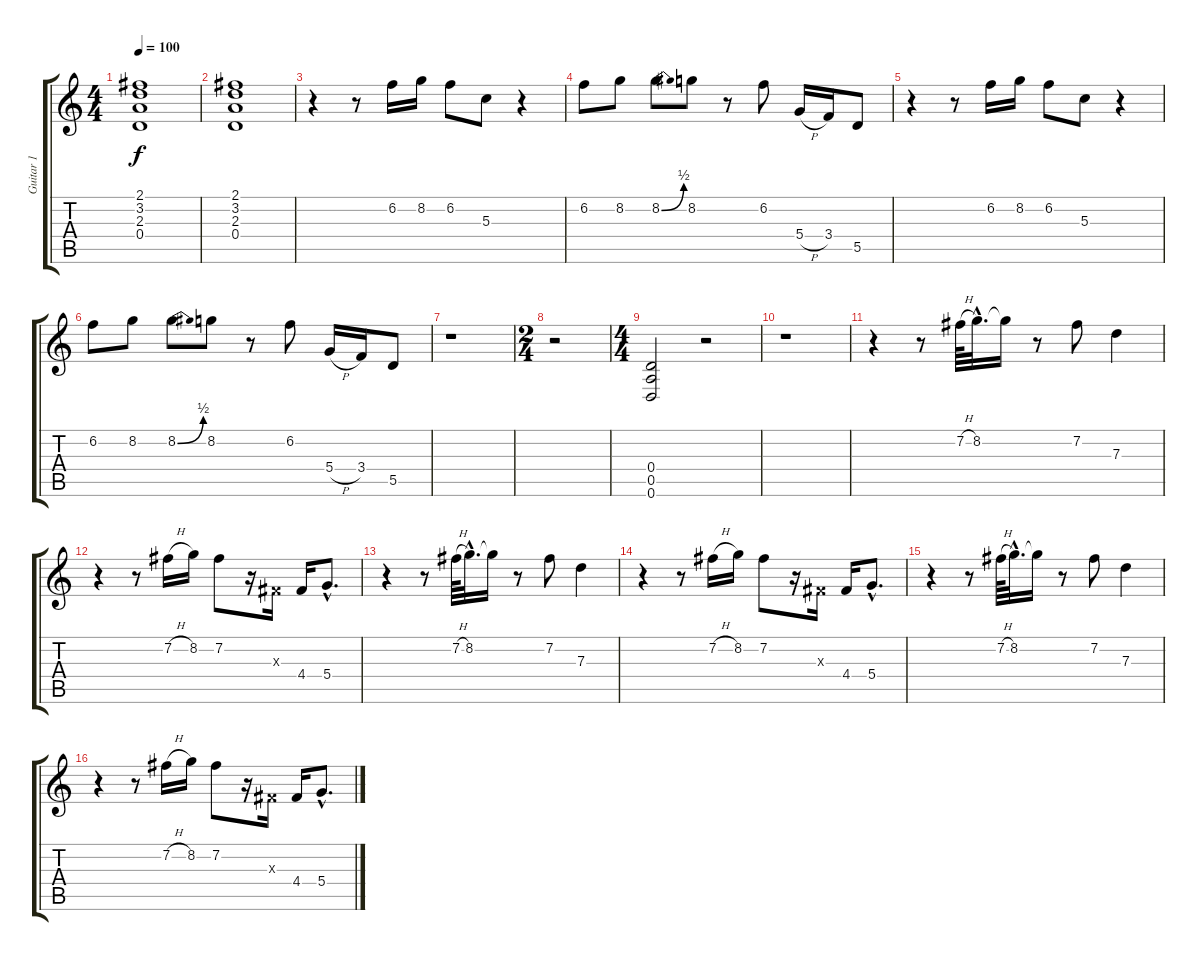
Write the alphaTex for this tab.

\track ("Guitar 1" "Guitar 1") {instrument overdrivenguitar}
\staff {score tabs}
\tuning (E4 B3 G3 D3 A2 D2) {hide}
\ts (4 4)
\tempo 100
\clef g2
\ks c
(2.1 3.2 2.3 0.4).1{dy f} |
(2.1 3.2 2.3 0.4).1 |
r.4 r.8 6.2.16 8.2.16 6.2.8 5.3.8 r.4 |
6.2.8 8.2.8 8.2{be (bend 0 0 60 2)}.8 8.2.8 r.8 6.2.8 5.4{h}.16 3.4.16 5.5.8 |
r.4 r.8 6.2.16 8.2.16 6.2.8 5.3.8 r.4 |
6.2.8 8.2.8 8.2{be (bend 0 0 60 2)}.8 8.2.8 r.8 6.2.8 5.4{h}.16 3.4.16 5.5.8 |
r.1 |
\ts (2 4)
r.2 |
\ts (4 4)
(0.4 0.5 0.6).2 r.2 |
r.1 |
r.4 r.8 7.2{h}.64 8.2{hac}.32{d} 8.2{t}.16 r.8 7.2.8 7.3.4 |
r.4 r.8 7.2{h}.16 8.2.16 7.2.8 r.16 -1.3{x}.16 4.4.16 5.4{hac}.8{d} |
r.4 r.8 7.2{h}.64 8.2{hac}.32{d} 8.2{t}.16 r.8 7.2.8 7.3.4 |
r.4 r.8 7.2{h}.16 8.2.16 7.2.8 r.16 -1.3{x}.16 4.4.16 5.4{hac}.8{d} |
r.4 r.8 7.2{h}.64 8.2{hac}.32{d} 8.2{t}.16 r.8 7.2.8 7.3.4 |
r.4 r.8 7.2{h}.16 8.2.16 7.2.8 r.16 -1.3{x}.16 4.4.16 5.4{hac}.8{d}
